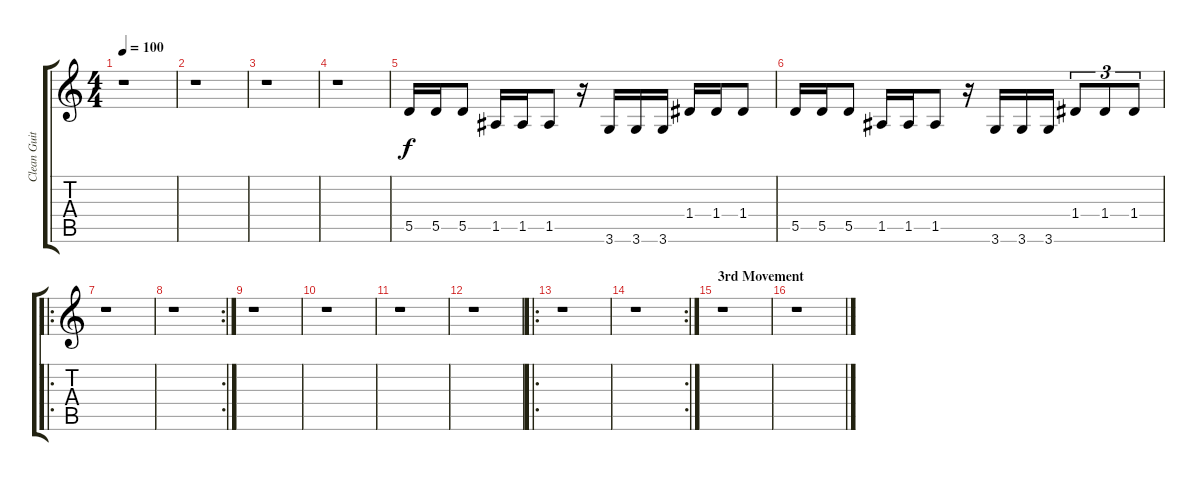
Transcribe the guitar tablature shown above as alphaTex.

\track ("Clean Guitars" "Clean Guit") {instrument electricguitarclean}
\staff {score tabs}
\tuning (E4 B3 G3 D3 A2 E2) {hide}
\ts (4 4)
\tempo 100
\clef g2
\ks c
r.1{dy f} |
r.1 |
r.1 |
r.1 |
5.5.16 5.5.16 5.5.8 1.5.16 1.5.16 1.5.8 r.16 3.6.16 3.6.16 3.6.16 1.4.16 1.4.16 1.4.8 |
5.5.16 5.5.16 5.5.8 1.5.16 1.5.16 1.5.8 r.16 3.6.16 3.6.16 3.6.16 1.4.8{tu (3 2)} 1.4.8{tu (3 2)} 1.4.8{tu (3 2)} |
\ro
r.1 |
\rc 2
r.1 |
r.1 |
r.1 |
r.1 |
r.1 |
\ro
r.1 |
\rc 2
r.1 |
\section ("" "3rd Movement")
r.1 |
r.1
